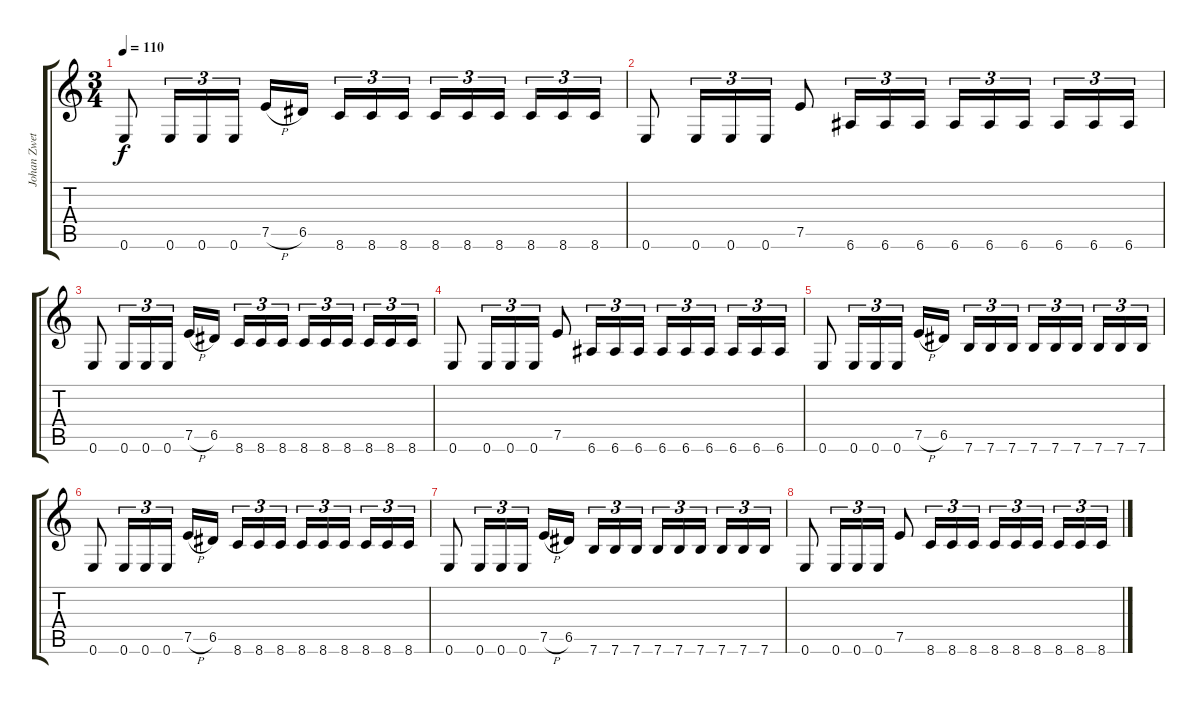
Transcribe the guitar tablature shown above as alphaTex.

\track ("Johan Zwetsloot" "Johan Zwet") {instrument overdrivenguitar}
\staff {score tabs}
\tuning (E4 B3 G3 D3 A2 E2) {hide}
\ts (3 4)
\tempo 110
\clef g2
\ks c
0.6.8{dy f} 0.6.16{tu (3 2)} 0.6.16{tu (3 2)} 0.6.16{tu (3 2)} 7.5{h}.16 6.5.16 8.6.16{tu (3 2)} 8.6.16{tu (3 2)} 8.6.16{tu (3 2)} 8.6.16{tu (3 2)} 8.6.16{tu (3 2)} 8.6.16{tu (3 2)} 8.6.16{tu (3 2)} 8.6.16{tu (3 2)} 8.6.16{tu (3 2)} |
0.6.8 0.6.16{tu (3 2)} 0.6.16{tu (3 2)} 0.6.16{tu (3 2)} 7.5.8 6.6.16{tu (3 2)} 6.6.16{tu (3 2)} 6.6.16{tu (3 2)} 6.6.16{tu (3 2)} 6.6.16{tu (3 2)} 6.6.16{tu (3 2)} 6.6.16{tu (3 2)} 6.6.16{tu (3 2)} 6.6.16{tu (3 2)} |
0.6.8 0.6.16{tu (3 2)} 0.6.16{tu (3 2)} 0.6.16{tu (3 2)} 7.5{h}.16 6.5.16 8.6.16{tu (3 2)} 8.6.16{tu (3 2)} 8.6.16{tu (3 2)} 8.6.16{tu (3 2)} 8.6.16{tu (3 2)} 8.6.16{tu (3 2)} 8.6.16{tu (3 2)} 8.6.16{tu (3 2)} 8.6.16{tu (3 2)} |
0.6.8 0.6.16{tu (3 2)} 0.6.16{tu (3 2)} 0.6.16{tu (3 2)} 7.5.8 6.6.16{tu (3 2)} 6.6.16{tu (3 2)} 6.6.16{tu (3 2)} 6.6.16{tu (3 2)} 6.6.16{tu (3 2)} 6.6.16{tu (3 2)} 6.6.16{tu (3 2)} 6.6.16{tu (3 2)} 6.6.16{tu (3 2)} |
0.6.8 0.6.16{tu (3 2)} 0.6.16{tu (3 2)} 0.6.16{tu (3 2)} 7.5{h}.16 6.5.16 7.6.16{tu (3 2)} 7.6.16{tu (3 2)} 7.6.16{tu (3 2)} 7.6.16{tu (3 2)} 7.6.16{tu (3 2)} 7.6.16{tu (3 2)} 7.6.16{tu (3 2)} 7.6.16{tu (3 2)} 7.6.16{tu (3 2)} |
0.6.8 0.6.16{tu (3 2)} 0.6.16{tu (3 2)} 0.6.16{tu (3 2)} 7.5{h}.16 6.5.16 8.6.16{tu (3 2)} 8.6.16{tu (3 2)} 8.6.16{tu (3 2)} 8.6.16{tu (3 2)} 8.6.16{tu (3 2)} 8.6.16{tu (3 2)} 8.6.16{tu (3 2)} 8.6.16{tu (3 2)} 8.6.16{tu (3 2)} |
0.6.8 0.6.16{tu (3 2)} 0.6.16{tu (3 2)} 0.6.16{tu (3 2)} 7.5{h}.16 6.5.16 7.6.16{tu (3 2)} 7.6.16{tu (3 2)} 7.6.16{tu (3 2)} 7.6.16{tu (3 2)} 7.6.16{tu (3 2)} 7.6.16{tu (3 2)} 7.6.16{tu (3 2)} 7.6.16{tu (3 2)} 7.6.16{tu (3 2)} |
0.6.8 0.6.16{tu (3 2)} 0.6.16{tu (3 2)} 0.6.16{tu (3 2)} 7.5.8 8.6.16{tu (3 2)} 8.6.16{tu (3 2)} 8.6.16{tu (3 2)} 8.6.16{tu (3 2)} 8.6.16{tu (3 2)} 8.6.16{tu (3 2)} 8.6.16{tu (3 2)} 8.6.16{tu (3 2)} 8.6.16{tu (3 2)}
